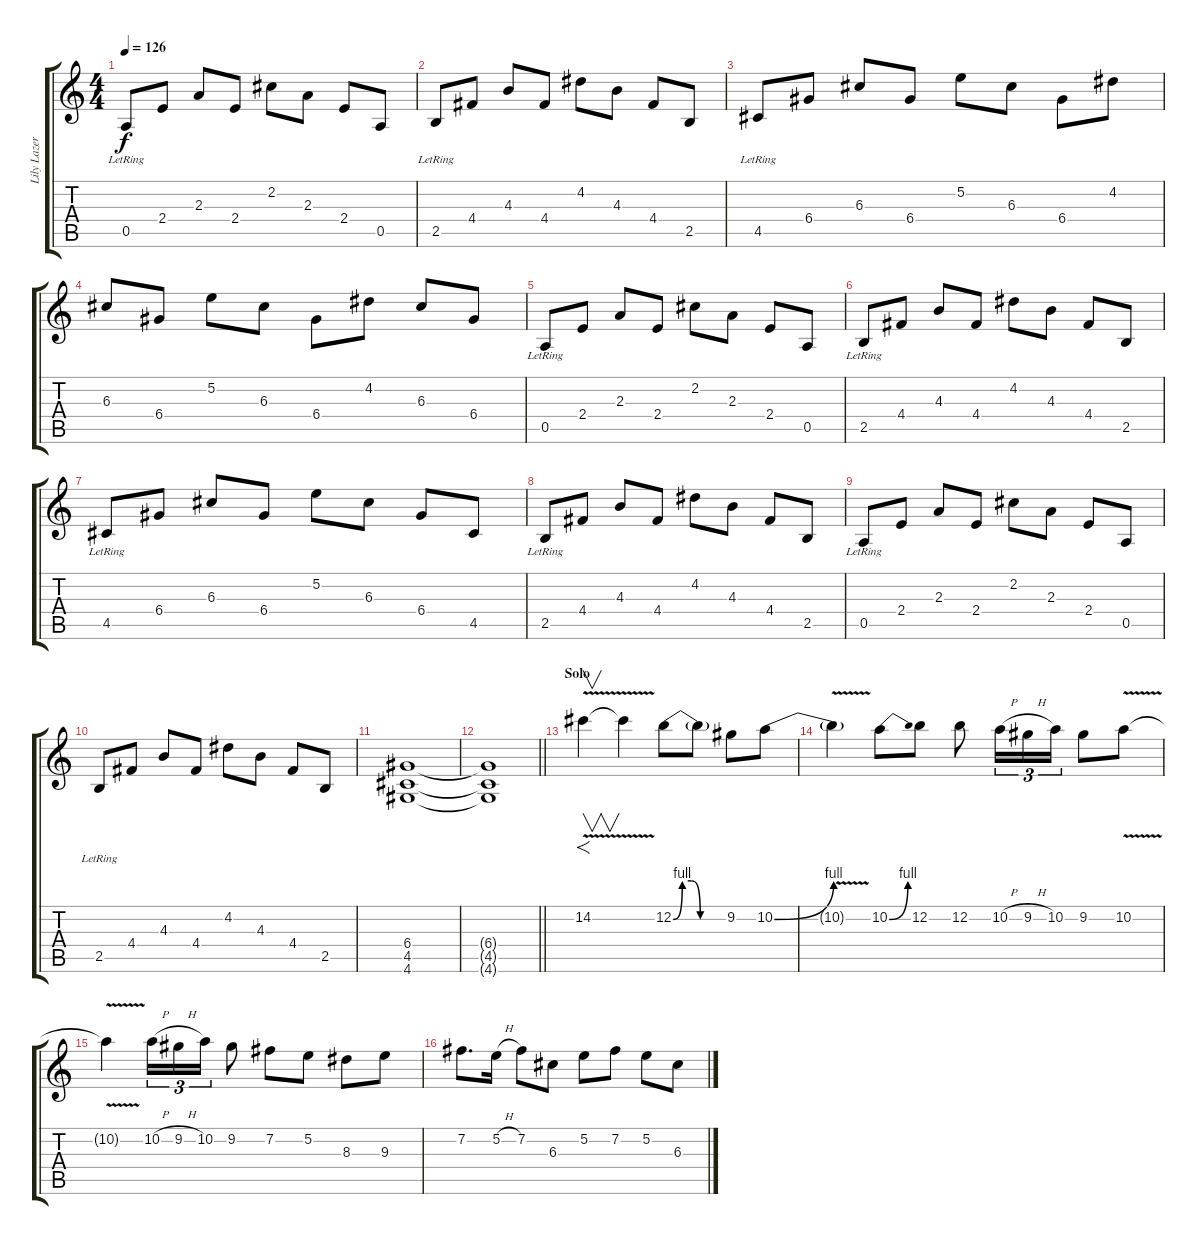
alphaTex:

\track ("Lily Lazer (Guitar)" "Lily Lazer") {instrument distortionguitar}
\staff {score tabs}
\tuning (E4 B3 G3 D3 A2 E2) {hide}
\ts (4 4)
\tempo 126
\clef g2
\ks c
0.5{lr}.8{dy f} 2.4.8 2.3.8 2.4.8 2.2.8 2.3.8 2.4.8 0.5.8 |
2.5{lr}.8 4.4.8 4.3.8 4.4.8 4.2.8 4.3.8 4.4.8 2.5.8 |
4.5{lr}.8 6.4.8 6.3.8 6.4.8 5.2.8 6.3.8 6.4.8 4.2.8 |
6.3.8 6.4.8 5.2.8 6.3.8 6.4.8 4.2.8 6.3.8 6.4.8 |
0.5{lr}.8 2.4.8 2.3.8 2.4.8 2.2.8 2.3.8 2.4.8 0.5.8 |
2.5{lr}.8 4.4.8 4.3.8 4.4.8 4.2.8 4.3.8 4.4.8 2.5.8 |
4.5{lr}.8 6.4.8 6.3.8 6.4.8 5.2.8 6.3.8 6.4.8 4.5.8 |
2.5{lr}.8 4.4.8 4.3.8 4.4.8 4.2.8 4.3.8 4.4.8 2.5.8 |
0.5{lr}.8 2.4.8 2.3.8 2.4.8 2.2.8 2.3.8 2.4.8 0.5.8 |
2.5{lr}.8 4.4.8 4.3.8 4.4.8 4.2.8 4.3.8 4.4.8 2.5.8 |
(6.4 4.5 4.6).1 |
\barLineRight lightlight
(6.4{t} 4.5{t} 4.6{t}).1 |
\section ("" "Solo")
14.2{v}.4{f v} 14.2{t}.4 12.2{be (custom 0 0 10 4 20 4 30 0 60 0)}.8 12.2{t}.8 9.2.8 10.2{be (bend 0 0 60 4)}.8 |
10.2{v t}.4 10.2{be (bend 0 0 60 4)}.8 12.2.8 12.2.8 10.2{h}.16{tu (3 2)} 9.2{h}.16{tu (3 2)} 10.2.16{tu (3 2)} 9.2.8 10.2{v}.8 |
10.2{t}.4 10.2{h}.16{tu (3 2)} 9.2{h}.16{tu (3 2)} 10.2.16{tu (3 2)} 9.2.8 7.2.8 5.2.8 8.3.8 9.3.8 |
7.2.8{d} 5.2{h}.16 7.2.8 6.3.8 5.2.8 7.2.8 5.2.8 6.3.8
